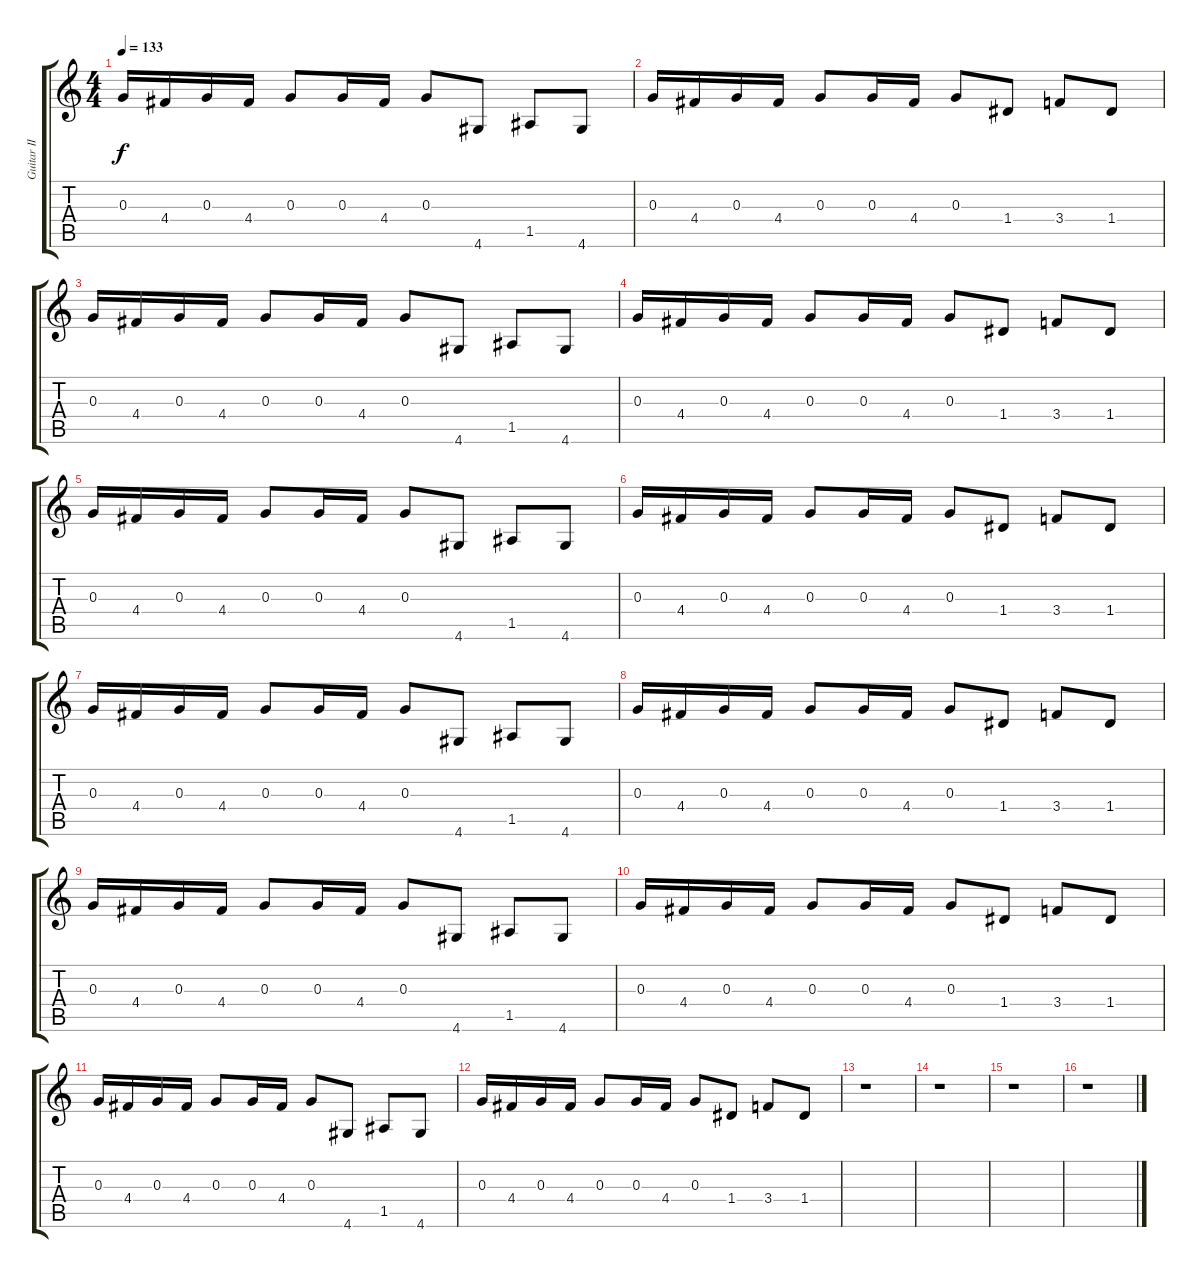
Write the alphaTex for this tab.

\track ("Guitar II" "Guitar II") {instrument overdrivenguitar}
\staff {score tabs}
\tuning (E4 B3 G3 D3 A2 E2) {hide}
\ts (4 4)
\tempo 133
\clef g2
\ks c
0.3.16{dy f} 4.4.16 0.3.16 4.4.16 0.3.8 0.3.16 4.4.16 0.3.8 4.6.8 1.5.8 4.6.8 |
0.3.16 4.4.16 0.3.16 4.4.16 0.3.8 0.3.16 4.4.16 0.3.8 1.4.8 3.4.8 1.4.8 |
0.3.16 4.4.16 0.3.16 4.4.16 0.3.8 0.3.16 4.4.16 0.3.8 4.6.8 1.5.8 4.6.8 |
0.3.16 4.4.16 0.3.16 4.4.16 0.3.8 0.3.16 4.4.16 0.3.8 1.4.8 3.4.8 1.4.8 |
0.3.16 4.4.16 0.3.16 4.4.16 0.3.8 0.3.16 4.4.16 0.3.8 4.6.8 1.5.8 4.6.8 |
0.3.16 4.4.16 0.3.16 4.4.16 0.3.8 0.3.16 4.4.16 0.3.8 1.4.8 3.4.8 1.4.8 |
0.3.16 4.4.16 0.3.16 4.4.16 0.3.8 0.3.16 4.4.16 0.3.8 4.6.8 1.5.8 4.6.8 |
0.3.16 4.4.16 0.3.16 4.4.16 0.3.8 0.3.16 4.4.16 0.3.8 1.4.8 3.4.8 1.4.8 |
0.3.16 4.4.16 0.3.16 4.4.16 0.3.8 0.3.16 4.4.16 0.3.8 4.6.8 1.5.8 4.6.8 |
0.3.16 4.4.16 0.3.16 4.4.16 0.3.8 0.3.16 4.4.16 0.3.8 1.4.8 3.4.8 1.4.8 |
0.3.16 4.4.16 0.3.16 4.4.16 0.3.8 0.3.16 4.4.16 0.3.8 4.6.8 1.5.8 4.6.8 |
0.3.16 4.4.16 0.3.16 4.4.16 0.3.8 0.3.16 4.4.16 0.3.8 1.4.8 3.4.8 1.4.8 |
r.1 |
r.1 |
r.1 |
r.1
